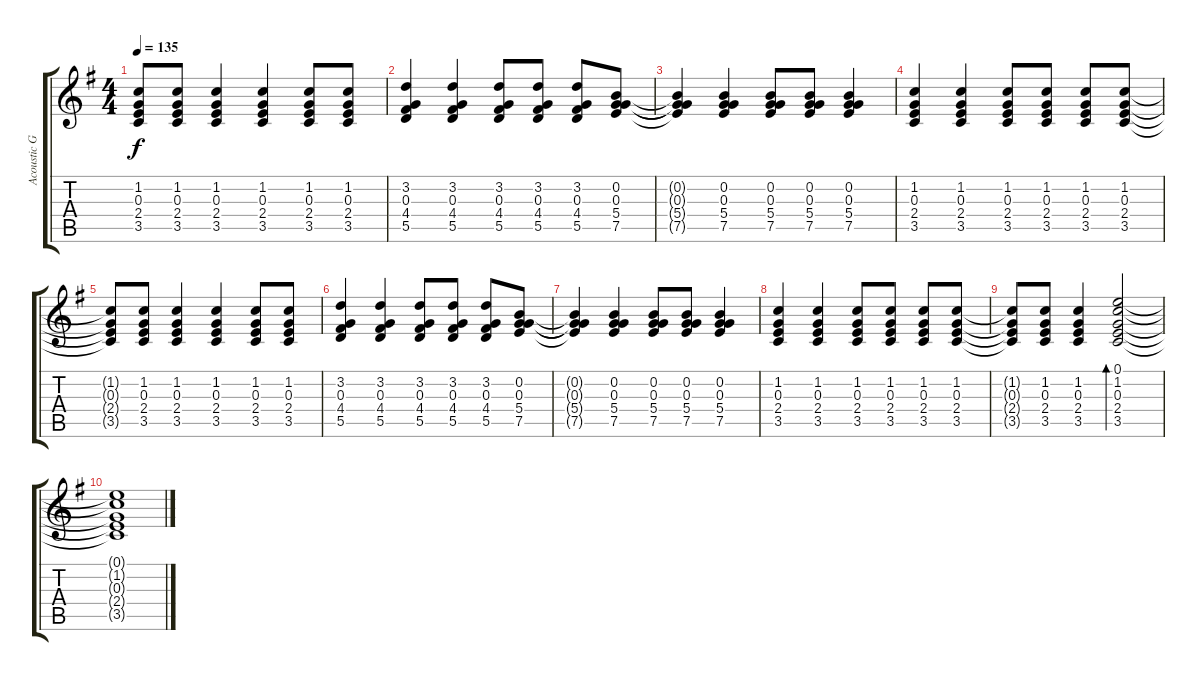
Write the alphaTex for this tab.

\track ("Acoustic Guitar" "Acoustic G") {instrument acousticguitarnylon}
\staff {score tabs}
\tuning (E4 B3 G3 D3 A2 E2) {hide}
\ts (4 4)
\tempo 135
\clef g2
\ks g
(1.2{t} 0.3{t} 2.4{t} 3.5{t}).8{dy f} (1.2 0.3 2.4 3.5).8 (1.2 0.3 2.4 3.5).4 (1.2 0.3 2.4 3.5).4 (1.2 0.3 2.4 3.5).8 (1.2 0.3 2.4 3.5).8 |
(3.2 0.3 4.4 5.5).4 (3.2 0.3 4.4 5.5).4 (3.2 0.3 4.4 5.5).8 (3.2 0.3 4.4 5.5).8 (3.2 0.3 4.4 5.5).8 (0.2 0.3 5.4 7.5).8 |
(0.2{t} 0.3{t} 5.4{t} 7.5{t}).4 (0.2 0.3 5.4 7.5).4 (0.2 0.3 5.4 7.5).8 (0.2 0.3 5.4 7.5).8 (0.2 0.3 5.4 7.5).4 |
(1.2 0.3 2.4 3.5).4 (1.2 0.3 2.4 3.5).4 (1.2 0.3 2.4 3.5).8 (1.2 0.3 2.4 3.5).8 (1.2 0.3 2.4 3.5).8 (1.2 0.3 2.4 3.5).8 |
(1.2{t} 0.3{t} 2.4{t} 3.5{t}).8 (1.2 0.3 2.4 3.5).8 (1.2 0.3 2.4 3.5).4 (1.2 0.3 2.4 3.5).4 (1.2 0.3 2.4 3.5).8 (1.2 0.3 2.4 3.5).8 |
(3.2 0.3 4.4 5.5).4 (3.2 0.3 4.4 5.5).4 (3.2 0.3 4.4 5.5).8 (3.2 0.3 4.4 5.5).8 (3.2 0.3 4.4 5.5).8 (0.2 0.3 5.4 7.5).8 |
(0.2{t} 0.3{t} 5.4{t} 7.5{t}).4 (0.2 0.3 5.4 7.5).4 (0.2 0.3 5.4 7.5).8 (0.2 0.3 5.4 7.5).8 (0.2 0.3 5.4 7.5).4 |
(1.2 0.3 2.4 3.5).4 (1.2 0.3 2.4 3.5).4 (1.2 0.3 2.4 3.5).8 (1.2 0.3 2.4 3.5).8 (1.2 0.3 2.4 3.5).8 (1.2 0.3 2.4 3.5).8 |
(1.2{t} 0.3{t} 2.4{t} 3.5{t}).8 (1.2 0.3 2.4 3.5).8 (1.2 0.3 2.4 3.5).4 (0.1 1.2 0.3 2.4 3.5).2{bd 240} |
(0.1{t} 1.2{t} 0.3{t} 2.4{t} 3.5{t}).1
